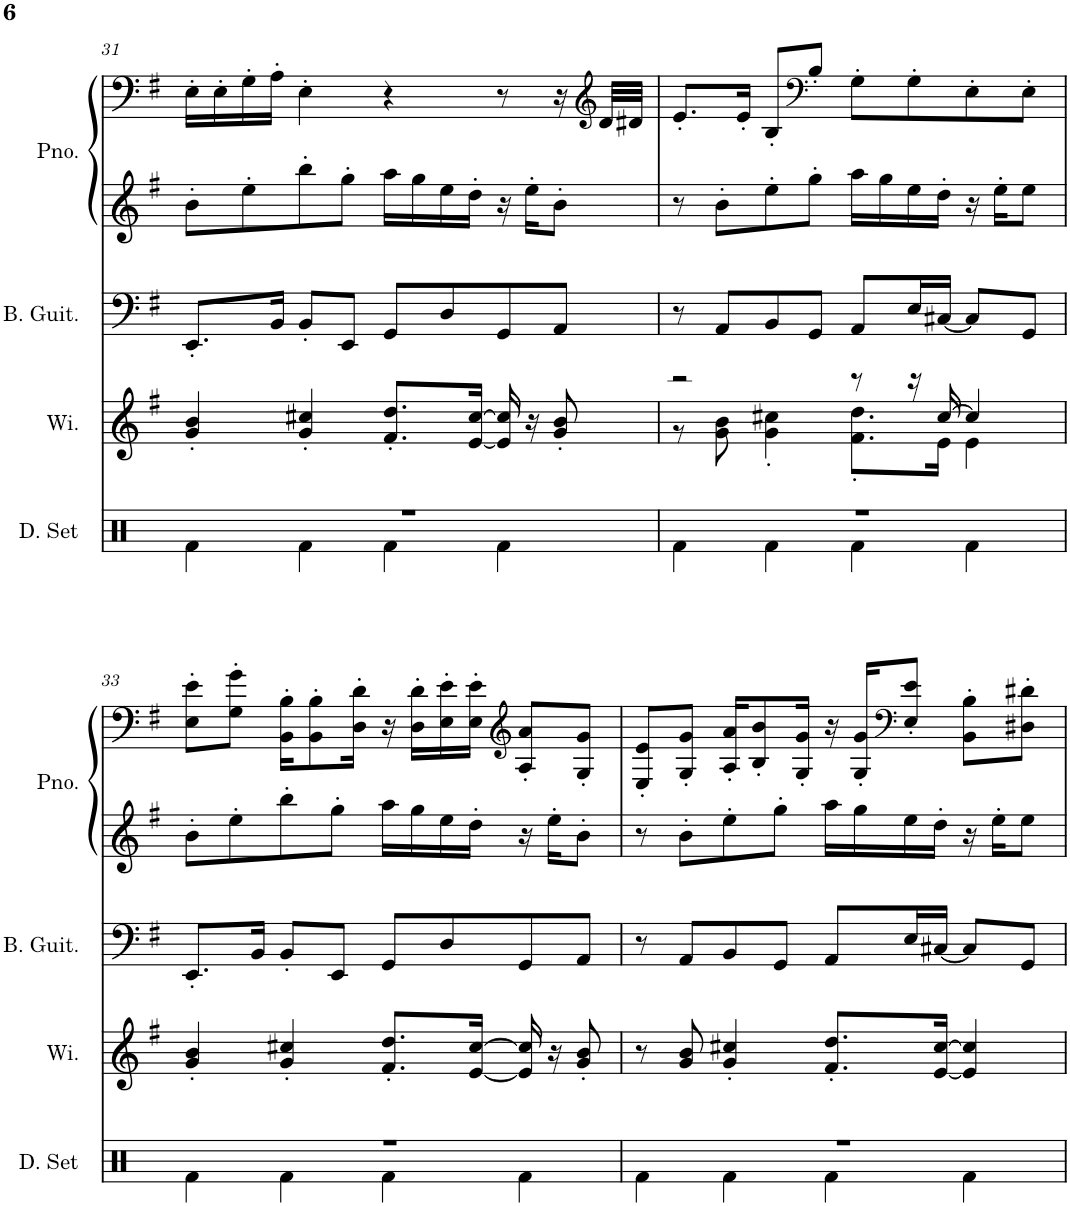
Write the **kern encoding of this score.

**kern	**kern	**kern	**kern	**kern
*part4	*part3	*part2	*part1	*part1
*staff5	*staff4	*staff3	*staff2	*staff1
*I"Drumset, Drumset	*I"Winds, Flute	*I"Bass Guitar, Bass Guitar	*I"Piano, Piano	*
*I'D. Set	*I'Wi.	*I'B. Guit.	*I'Pno.	*
!!LO:PB:g=z
*clefX	*clefF4	*clefF4	*clefG2	*clefF4
*	*	*Trd7c12	*	*
*k[]	*k[f#]	*k[f#]	*k[f#]	*k[f#]
*M4/4	*M4/4	*M4/4	*M4/4	*M4/4
=31	=31	=31	=31	=31
*^	*	*	*	*
1r	4Rf\	4g/' 4b/'	8.EE'/L	8b'\L	16E'\LL
.	.	.	.	.	16E'\
.	.	.	.	8ee'\	16G'\
.	.	.	16BB/Jk	.	16A'\JJ
.	4Rf\	4g/' 4cc#X/'	8BB'/L	8bb'\	4E'\
.	.	.	8EE/J	8gg'\J	.
.	4Rf\	8.f#/' 8.dd/'L	8GG/L	16aa\LL	4r
.	.	.	.	16gg\	.
.	.	.	8D/	16ee\	.
.	.	[16e/ [16cc#/Jk	.	16dd'\JJ	.
.	4Rf\	16e/] 16cc#/]	8GG/	16r	8r
.	.	16r	.	16ee'\KL	.
.	.	8g/' 8b/'	8AA/J	8b'\J	16r
*	*	*	*	*	*clefG2
.	.	.	.	.	32d/LLL
.	.	.	.	.	32d#X/JJJ
=32	=32	=32	=32	=32	=32
*	*	*^	*	*	*
1r	4Rf\	2r	8r	8r	8r	8.e'/L
.	.	.	8g\ 8b\	8AA/L	8b'\L	.
.	.	.	.	.	.	16e'/Jk
.	4Rf\	.	4g\' 4cc#X\'	8BB/	8ee'\	8B'/L
*	*	*	*	*	*	*clefF4
.	.	.	.	8GG/J	8gg'\J	8B'/J
.	4Rf\	8r	8.f#\' 8.dd\'L	8AA/L	16aa\LL	8G'\L
.	.	.	.	.	16gg\	.
.	.	16r	.	16E/L	16ee\	8G'\
.	.	[16cc#/	16e\Jk	[16C#X/JJ	16dd'\JJ	.
.	4Rf\	4cc#/]	4e\	8C#/L]	16r	8E'\
.	.	.	.	.	16ee'\KL	.
.	.	.	.	8GG/J	8ee\J	8E'\J
*	*	*v	*v	*	*	*
!!LO:LB:g=z
=33	=33	=33	=33	=33	=33
1r	4Rf\	4g/' 4b/'	8.EE'/L	8b'\L	8E\' 8e\'L
.	.	.	.	8ee'\	8G\' 8g\'J
.	.	.	16BB/Jk	.	.
.	4Rf\	4g/' 4cc#X/'	8BB'/L	8bb'\	16BB\' 16B\'KL
.	.	.	.	.	8BB\' 8B\'
.	.	.	8EE/J	8gg'\J	.
.	.	.	.	.	16D\' 16d\'Jk
.	4Rf\	8.f#/' 8.dd/'L	8GG/L	16aa\LL	16r
.	.	.	.	16gg\	16D\' 16d\'LL
.	.	.	8D/	16ee\	16E\' 16e\'
.	.	[16e/ [16cc#/Jk	.	16dd'\JJ	16E\' 16e\'JJ
*	*	*	*	*	*clefG2
.	4Rf\	16e/] 16cc#/]	8GG/	16r	8A/' 8a/'L
.	.	16r	.	16ee'\KL	.
.	.	8g/' 8b/'	8AA/J	8b'\J	8G/' 8g/'J
=34	=34	=34	=34	=34	=34
1r	4Rf\	8r	8r	8r	8E/' 8e/'L
.	.	8g/ 8b/	8AA/L	8b'\L	8G/' 8g/'J
.	4Rf\	4g/' 4cc#X/'	8BB/	8ee'\	16A/' 16a/'KL
.	.	.	.	.	8B/' 8b/'
.	.	.	8GG/J	8gg'\J	.
.	.	.	.	.	16G/' 16g/'Jk
.	4Rf\	8.f#/' 8.dd/'L	8AA/L	16aa\LL	16r
.	.	.	.	16gg\	16G/' 16g/'KL
*	*	*	*	*	*clefF4
.	.	.	16E/L	16ee\	8E/' 8e/'J
.	.	[16e/ [16cc#/Jk	[16C#X/JJ	16dd'\JJ	.
.	4Rf\	4e/] 4cc#/]	8C#/L]	16r	8BB\' 8B\'L
.	.	.	.	16ee'\KL	.
.	.	.	8GG/J	8ee\J	8D#X\' 8d#X\'J
*v	*v	*	*	*	*
=	=	=	=	=
*-	*-	*-	*-	*-
